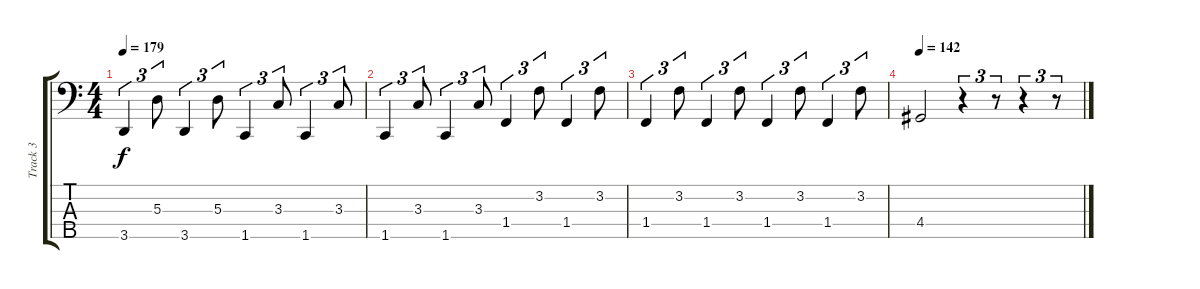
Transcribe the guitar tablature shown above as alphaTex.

\track ("Track 3" "Track 3") {instrument electricbasspick}
\staff {score tabs}
\tuning (G2 D2 A1 E1 B0) {hide}
\ts (4 4)
\tempo 179
\clef f4
\ks c
3.5.4{tu (3 2) dy f} 5.3.8{tu (3 2)} 3.5.4{tu (3 2)} 5.3.8{tu (3 2)} 1.5.4{tu (3 2)} 3.3.8{tu (3 2)} 1.5.4{tu (3 2)} 3.3.8{tu (3 2)} |
1.5.4{tu (3 2)} 3.3.8{tu (3 2)} 1.5.4{tu (3 2)} 3.3.8{tu (3 2)} 1.4.4{tu (3 2)} 3.2.8{tu (3 2)} 1.4.4{tu (3 2)} 3.2.8{tu (3 2)} |
1.4.4{tu (3 2)} 3.2.8{tu (3 2)} 1.4.4{tu (3 2)} 3.2.8{tu (3 2)} 1.4.4{tu (3 2)} 3.2.8{tu (3 2)} 1.4.4{tu (3 2)} 3.2.8{tu (3 2)} |
\tempo 142
4.4.2 r.4{tu (3 2)} r.8{tu (3 2)} r.4{tu (3 2)} r.8{tu (3 2)}
